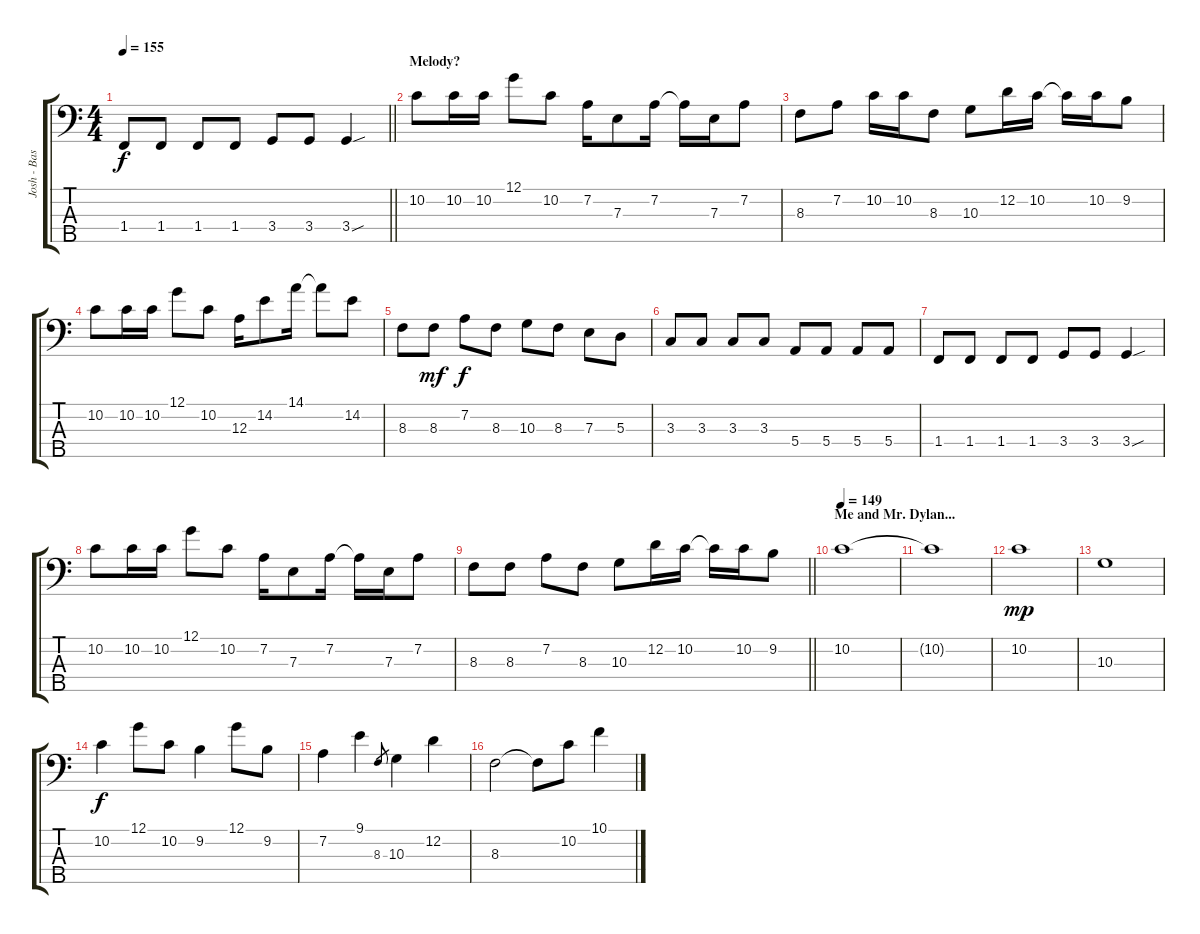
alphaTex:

\track ("Josh - Bass" "Josh - Bas") {instrument electricbassfinger}
\staff {score tabs}
\tuning (G2 D2 A1 E1 B0) {hide}
\ts (4 4)
\tempo 155
\clef f4
\barLineRight lightlight
\ks c
1.4.8{dy f} 1.4.8 1.4.8 1.4.8 3.4.8 3.4.8 3.4{sou}.4 |
\section ("" "Melody?")
10.2.8 10.2.16 10.2.16 12.1.8 10.2.8 7.2.16 7.3.8 7.2.16 7.2{t}.16 7.3.16 7.2.8 |
8.3.8 7.2.8 10.2.16 10.2.16 8.3.8 10.3.8 12.2.16 10.2.16 10.2{t}.16 10.2.16 9.2.8 |
10.2.8 10.2.16 10.2.16 12.1.8 10.2.8 12.3.16 14.2.8 14.1.16 14.1{t}.8 14.2.8 |
8.3.8 8.3.8{dy mf} 7.2.8{dy f} 8.3.8 10.3.8 8.3.8 7.3.8 5.3.8 |
3.3.8 3.3.8 3.3.8 3.3.8 5.4.8 5.4.8 5.4.8 5.4.8 |
1.4.8 1.4.8 1.4.8 1.4.8 3.4.8 3.4.8 3.4{sou}.4 |
10.2.8 10.2.16 10.2.16 12.1.8 10.2.8 7.2.16 7.3.8 7.2.16 7.2{t}.16 7.3.16 7.2.8 |
\barLineRight lightlight
8.3.8 8.3.8 7.2.8 8.3.8 10.3.8 12.2.16 10.2.16 10.2{t}.16 10.2.16 9.2.8 |
\section ("" "Me and Mr. Dylan...")
\tempo 149
10.2.1 |
10.2{t}.1 |
10.2.1{dy mp} |
10.3.1 |
10.2.4{dy f} 12.1.8 10.2.8 9.2.4 12.1.8 9.2.8 |
7.2.4 9.1.4 8.3.8{gr} 10.3.4 12.2.4 |
8.3.2 8.3{t}.8 10.2.8 10.1.4
